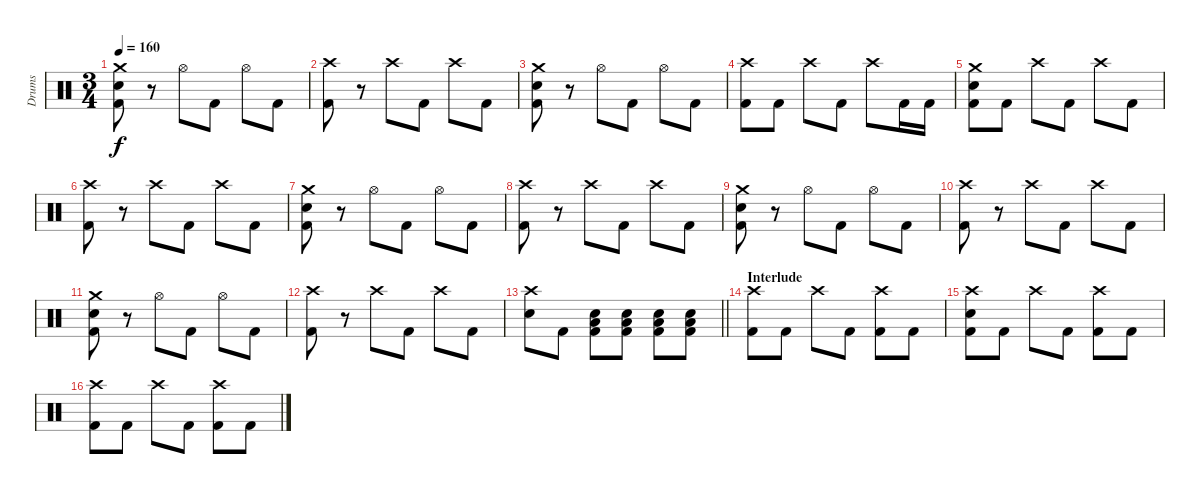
\track ("Drums" "Drums") {instrument percussion}
\staff {score}
\articulation defaults
\ts (3 4)
\tempo 160
\clef neutral
\ks c
("Crash medium (hit)" "Electric Snare (hit)" "Kick (hit) 2").8{dy f} r.8 "Hi-Hat (open)".8 "Kick (hit) 2".8 "Hi-Hat (open)".8 "Kick (hit) 2".8 |
("Crash high (hit)" "Kick (hit) 2").8 r.8 "Crash high (hit)".8 "Kick (hit) 2".8 "Crash high (hit)".8 "Kick (hit) 2".8 |
("Crash medium (hit)" "Electric Snare (hit)" "Kick (hit) 2").8 r.8 "Hi-Hat (open)".8 "Kick (hit) 2".8 "Hi-Hat (open)".8 "Kick (hit) 2".8 |
("Crash high (hit)" "Kick (hit) 2").8 "Kick (hit) 2".8 "Crash high (hit)".8 "Kick (hit) 2".8 "Crash high (hit)".8 "Kick (hit) 2".16 "Kick (hit) 2".16 |
("Crash medium (hit)" "Electric Snare (hit)" "Kick (hit) 2").8 "Kick (hit) 2".8 "Crash high (hit)".8 "Kick (hit) 2".8 "Crash high (hit)".8 "Kick (hit) 2".8 |
("Crash high (hit)" "Kick (hit) 2").8 r.8 "Crash high (hit)".8 "Kick (hit) 2".8 "Crash high (hit)".8 "Kick (hit) 2".8 |
("Crash medium (hit)" "Electric Snare (hit)" "Kick (hit) 2").8 r.8 "Hi-Hat (open)".8 "Kick (hit) 2".8 "Hi-Hat (open)".8 "Kick (hit) 2".8 |
("Crash high (hit)" "Kick (hit) 2").8 r.8 "Crash high (hit)".8 "Kick (hit) 2".8 "Crash high (hit)".8 "Kick (hit) 2".8 |
("Crash medium (hit)" "Electric Snare (hit)" "Kick (hit) 2").8 r.8 "Hi-Hat (open)".8 "Kick (hit) 2".8 "Hi-Hat (open)".8 "Kick (hit) 2".8 |
("Crash high (hit)" "Kick (hit) 2").8 r.8 "Crash high (hit)".8 "Kick (hit) 2".8 "Crash high (hit)".8 "Kick (hit) 2".8 |
("Crash medium (hit)" "Electric Snare (hit)" "Kick (hit) 2").8 r.8 "Hi-Hat (open)".8 "Kick (hit) 2".8 "Hi-Hat (open)".8 "Kick (hit) 2".8 |
("Crash high (hit)" "Kick (hit) 2").8 r.8 "Crash high (hit)".8 "Kick (hit) 2".8 "Crash high (hit)".8 "Kick (hit) 2".8 |
\barLineRight lightlight
("Crash high (hit)" "Electric Snare (hit)").8 "Kick (hit) 2".8 ("Electric Snare (hit)" "Low Floor Tom (hit)" "Kick (hit) 2").8 ("Electric Snare (hit)" "Low Floor Tom (hit)" "Kick (hit) 2").8 ("Electric Snare (hit)" "Low Floor Tom (hit)" "Kick (hit) 2").8 ("Electric Snare (hit)" "Low Floor Tom (hit)" "Kick (hit) 2").8 |
\section ("" "Interlude")
("Crash high (hit)" "Kick (hit) 2").8 "Kick (hit) 2".8 "Crash high (hit)".8 "Kick (hit) 2".8 ("Crash high (hit)" "Kick (hit) 2").8 "Kick (hit) 2".8 |
("Crash high (hit)" "Electric Snare (hit)" "Kick (hit) 2").8 "Kick (hit) 2".8 "Crash high (hit)".8 "Kick (hit) 2".8 ("Crash high (hit)" "Kick (hit) 2").8 "Kick (hit) 2".8 |
("Crash high (hit)" "Kick (hit) 2").8 "Kick (hit) 2".8 "Crash high (hit)".8 "Kick (hit) 2".8 ("Crash high (hit)" "Kick (hit) 2").8 "Kick (hit) 2".8
